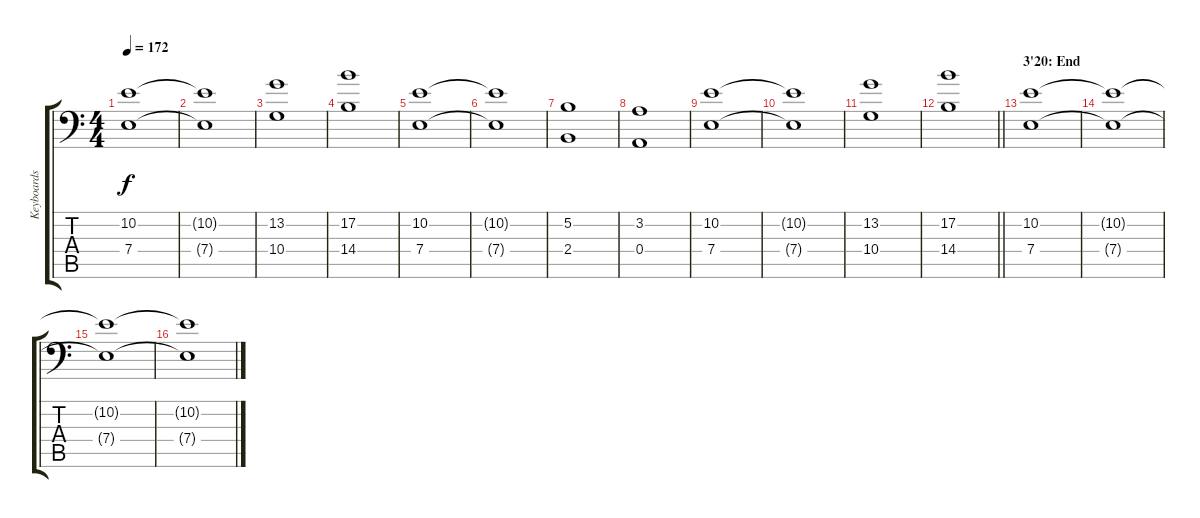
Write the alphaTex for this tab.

\track ("Keyboards" "Keyboards") {instrument synthstrings2}
\staff {score tabs}
\tuning (B3 Gb3 D3 A2 E2 A1) {hide}
\ts (4 4)
\tempo 172
\clef f4
\ks c
(10.2 7.4).1{dy f} |
(10.2{t} 7.4{t}).1 |
(13.2 10.4).1 |
(17.2 14.4).1 |
(10.2 7.4).1 |
(10.2{t} 7.4{t}).1 |
(5.2 2.4).1 |
(3.2 0.4).1 |
(10.2 7.4).1 |
(10.2{t} 7.4{t}).1 |
(13.2 10.4).1 |
\barLineRight lightlight
(17.2 14.4).1 |
\section ("" "3'20: End")
(10.2 7.4).1 |
(10.2{t} 7.4{t}).1 |
(10.2{t} 7.4{t}).1 |
(10.2{t} 7.4{t}).1
